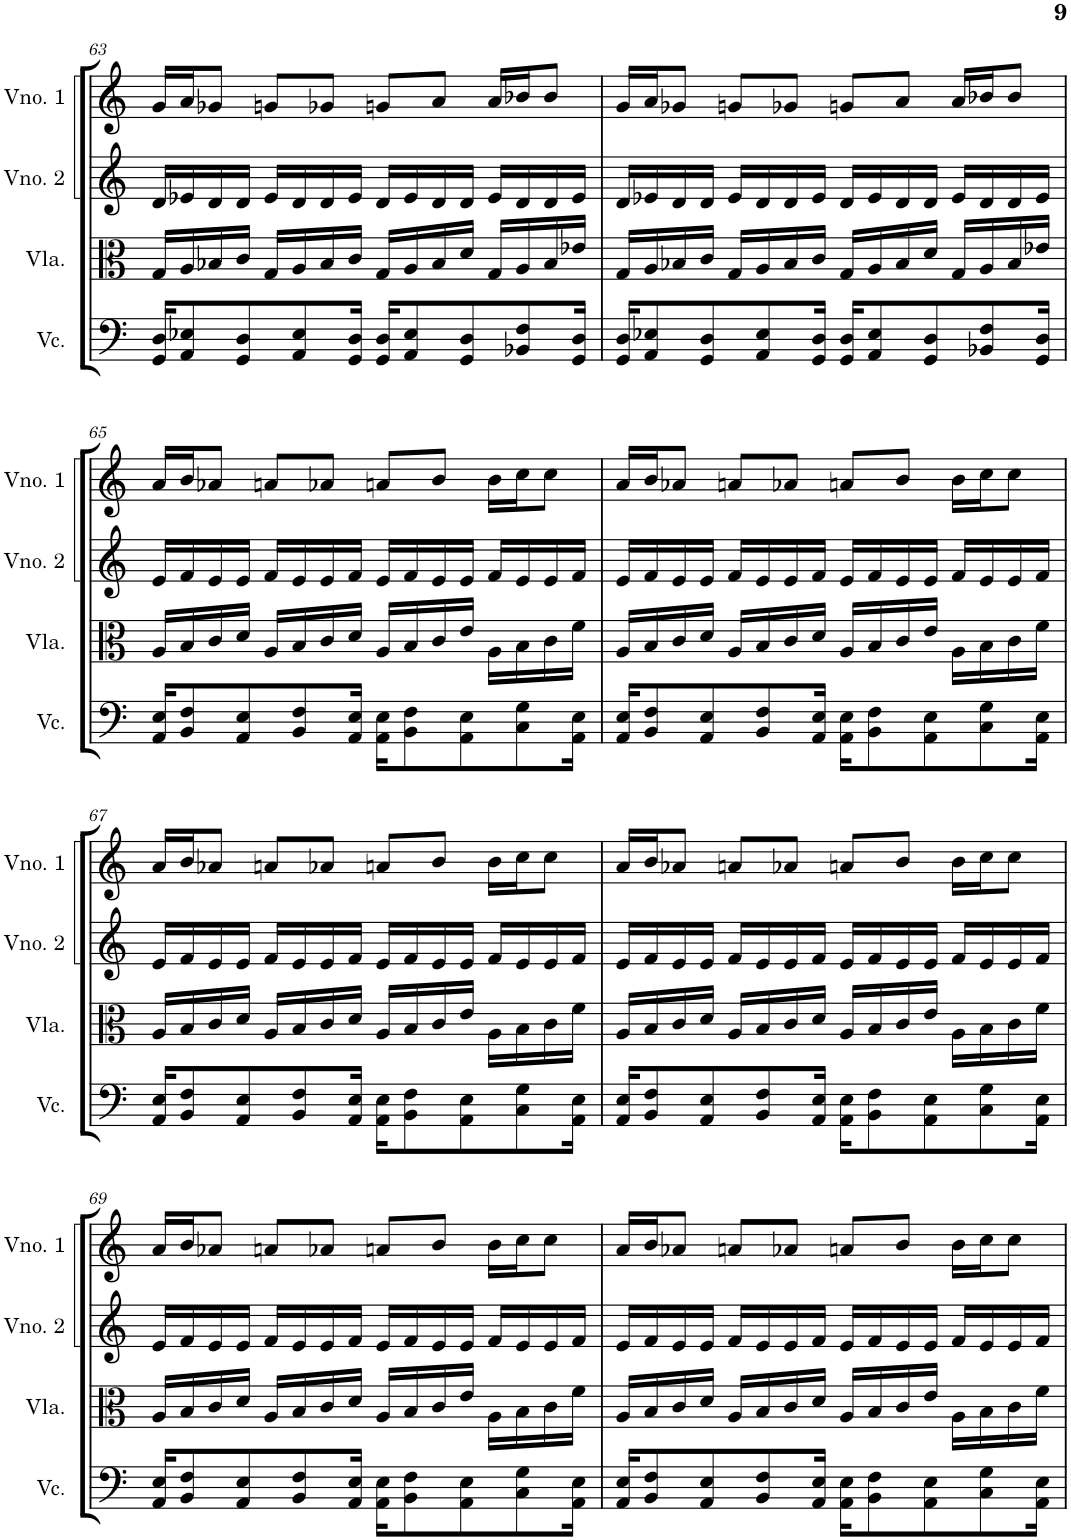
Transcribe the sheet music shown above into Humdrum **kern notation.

**kern	**kern	**kern	**kern
*part4	*part3	*part2	*part1
*staff4	*staff3	*staff2	*staff1
*I"Violoncelo	*I"Viola	*I"Violino 2	*I"Violino 1
*I'Vc.	*I'Vla.	*I'Vno. 2	*I'Vno. 1
!!LO:PB:g=z
*clefF4	*clefC3	*clefG2	*clefG2
*k[]	*k[]	*k[]	*k[]
*M4/4	*M4/4	*M4/4	*M4/4
=63	=63	=63	=63
16GG/ 16D/KL	16G/LL	16d/LL	16g/LL
8AA/ 8E-X/	16A/	16e-X/	16a/J
.	16B-X/	16d/	8g-X/J
8GG/ 8D/	16c/JJ	16d/JJ	.
.	16G/LL	16e-/LL	8gn/L
8AA/ 8E-/	16A/	16d/	.
.	16B-/	16d/	8g-X/J
16GG/ 16D/Jk	16c/JJ	16e-/JJ	.
16GG/ 16D/KL	16G/LL	16d/LL	8gn/L
8AA/ 8E-/	16A/	16e-/	.
.	16B-/	16d/	8a/J
8GG/ 8D/	16d/JJ	16d/JJ	.
.	16G/LL	16e-/LL	16a/LL
8BB-X/ 8F/	16A/	16d/	16b-X/J
.	16B-/	16d/	8b-/J
16GG/ 16D/Jk	16e-X/JJ	16e-/JJ	.
=64	=64	=64	=64
16GG/ 16D/KL	16G/LL	16d/LL	16g/LL
8AA/ 8E-X/	16A/	16e-X/	16a/J
.	16B-X/	16d/	8g-X/J
8GG/ 8D/	16c/JJ	16d/JJ	.
.	16G/LL	16e-/LL	8gn/L
8AA/ 8E-/	16A/	16d/	.
.	16B-/	16d/	8g-X/J
16GG/ 16D/Jk	16c/JJ	16e-/JJ	.
16GG/ 16D/KL	16G/LL	16d/LL	8gn/L
8AA/ 8E-/	16A/	16e-/	.
.	16B-/	16d/	8a/J
8GG/ 8D/	16d/JJ	16d/JJ	.
.	16G/LL	16e-/LL	16a/LL
8BB-X/ 8F/	16A/	16d/	16b-X/J
.	16B-/	16d/	8b-/J
16GG/ 16D/Jk	16e-X/JJ	16e-/JJ	.
!!LO:LB:g=z
=65	=65	=65	=65
16AA/ 16E/KL	16A/LL	16e/LL	16a/LL
8BB/ 8F/	16B/	16f/	16b/J
.	16c/	16e/	8a-X/J
8AA/ 8E/	16d/JJ	16e/JJ	.
.	16A/LL	16f/LL	8an/L
8BB/ 8F/	16B/	16e/	.
.	16c/	16e/	8a-X/J
16AA/ 16E/Jk	16d/JJ	16f/JJ	.
16AA\ 16E\KL	16A/LL	16e/LL	8an/L
8BB\ 8F\	16B/	16f/	.
.	16c/	16e/	8b/J
8AA\ 8E\	16e/JJ	16e/JJ	.
.	16A\LL	16f/LL	16b\LL
8C\ 8G\	16B\	16e/	16cc\J
.	16c\	16e/	8cc\J
16AA\ 16E\Jk	16f\JJ	16f/JJ	.
=66	=66	=66	=66
16AA/ 16E/KL	16A/LL	16e/LL	16a/LL
8BB/ 8F/	16B/	16f/	16b/J
.	16c/	16e/	8a-X/J
8AA/ 8E/	16d/JJ	16e/JJ	.
.	16A/LL	16f/LL	8an/L
8BB/ 8F/	16B/	16e/	.
.	16c/	16e/	8a-X/J
16AA/ 16E/Jk	16d/JJ	16f/JJ	.
16AA\ 16E\KL	16A/LL	16e/LL	8an/L
8BB\ 8F\	16B/	16f/	.
.	16c/	16e/	8b/J
8AA\ 8E\	16e/JJ	16e/JJ	.
.	16A\LL	16f/LL	16b\LL
8C\ 8G\	16B\	16e/	16cc\J
.	16c\	16e/	8cc\J
16AA\ 16E\Jk	16f\JJ	16f/JJ	.
!!LO:LB:g=z
=67	=67	=67	=67
16AA/ 16E/KL	16A/LL	16e/LL	16a/LL
8BB/ 8F/	16B/	16f/	16b/J
.	16c/	16e/	8a-X/J
8AA/ 8E/	16d/JJ	16e/JJ	.
.	16A/LL	16f/LL	8an/L
8BB/ 8F/	16B/	16e/	.
.	16c/	16e/	8a-X/J
16AA/ 16E/Jk	16d/JJ	16f/JJ	.
16AA\ 16E\KL	16A/LL	16e/LL	8an/L
8BB\ 8F\	16B/	16f/	.
.	16c/	16e/	8b/J
8AA\ 8E\	16e/JJ	16e/JJ	.
.	16A\LL	16f/LL	16b\LL
8C\ 8G\	16B\	16e/	16cc\J
.	16c\	16e/	8cc\J
16AA\ 16E\Jk	16f\JJ	16f/JJ	.
=68	=68	=68	=68
16AA/ 16E/KL	16A/LL	16e/LL	16a/LL
8BB/ 8F/	16B/	16f/	16b/J
.	16c/	16e/	8a-X/J
8AA/ 8E/	16d/JJ	16e/JJ	.
.	16A/LL	16f/LL	8an/L
8BB/ 8F/	16B/	16e/	.
.	16c/	16e/	8a-X/J
16AA/ 16E/Jk	16d/JJ	16f/JJ	.
16AA\ 16E\KL	16A/LL	16e/LL	8an/L
8BB\ 8F\	16B/	16f/	.
.	16c/	16e/	8b/J
8AA\ 8E\	16e/JJ	16e/JJ	.
.	16A\LL	16f/LL	16b\LL
8C\ 8G\	16B\	16e/	16cc\J
.	16c\	16e/	8cc\J
16AA\ 16E\Jk	16f\JJ	16f/JJ	.
!!LO:LB:g=z
=69	=69	=69	=69
16AA/ 16E/KL	16A/LL	16e/LL	16a/LL
8BB/ 8F/	16B/	16f/	16b/J
.	16c/	16e/	8a-X/J
8AA/ 8E/	16d/JJ	16e/JJ	.
.	16A/LL	16f/LL	8an/L
8BB/ 8F/	16B/	16e/	.
.	16c/	16e/	8a-X/J
16AA/ 16E/Jk	16d/JJ	16f/JJ	.
16AA\ 16E\KL	16A/LL	16e/LL	8an/L
8BB\ 8F\	16B/	16f/	.
.	16c/	16e/	8b/J
8AA\ 8E\	16e/JJ	16e/JJ	.
.	16A\LL	16f/LL	16b\LL
8C\ 8G\	16B\	16e/	16cc\J
.	16c\	16e/	8cc\J
16AA\ 16E\Jk	16f\JJ	16f/JJ	.
=70	=70	=70	=70
16AA/ 16E/KL	16A/LL	16e/LL	16a/LL
8BB/ 8F/	16B/	16f/	16b/J
.	16c/	16e/	8a-X/J
8AA/ 8E/	16d/JJ	16e/JJ	.
.	16A/LL	16f/LL	8an/L
8BB/ 8F/	16B/	16e/	.
.	16c/	16e/	8a-X/J
16AA/ 16E/Jk	16d/JJ	16f/JJ	.
16AA\ 16E\KL	16A/LL	16e/LL	8an/L
8BB\ 8F\	16B/	16f/	.
.	16c/	16e/	8b/J
8AA\ 8E\	16e/JJ	16e/JJ	.
.	16A\LL	16f/LL	16b\LL
8C\ 8G\	16B\	16e/	16cc\J
.	16c\	16e/	8cc\J
16AA\ 16E\Jk	16f\JJ	16f/JJ	.
=	=	=	=
*-	*-	*-	*-
